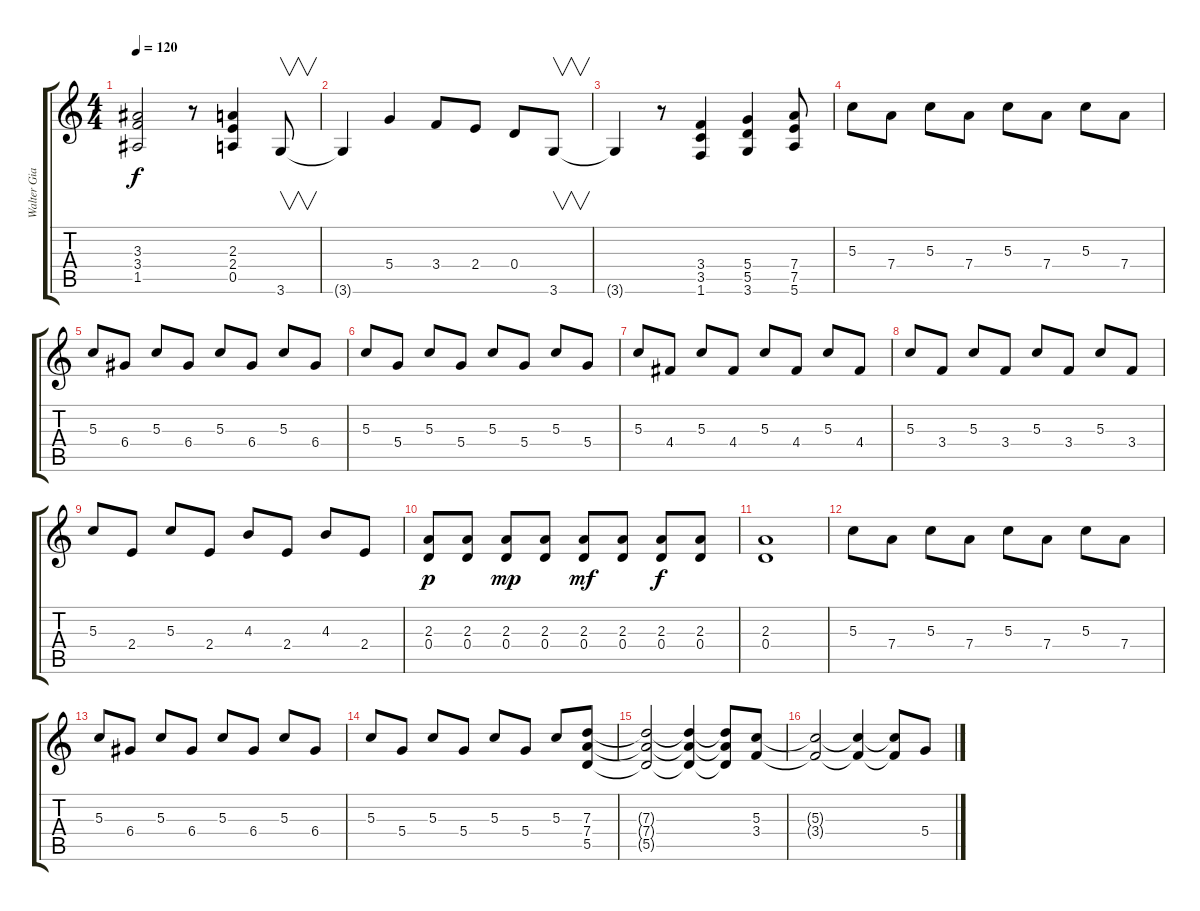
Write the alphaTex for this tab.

\track ("Walter Giardino" "Walter Gia") {instrument distortionguitar}
\staff {score tabs}
\tuning (E4 B3 G3 D3 A2 E2) {hide}
\ts (4 4)
\tempo 120
\clef g2
\ks c
(3.3{t} 3.4{t} 1.5{t}).2{dy f} r.8 (2.3 2.4 0.5).4 3.6.8{v} |
3.6{t}.4 5.4.4 3.4.8 2.4.8 0.4.8 3.6.8{v} |
3.6{t}.4 r.8 (3.4 3.5 1.6).4 (5.4 5.5 3.6).4 (7.4 7.5 5.6).8 |
5.3.8{volume 9} 7.4.8 5.3.8 7.4.8 5.3.8 7.4.8 5.3.8 7.4.8 |
5.3.8 6.4.8 5.3.8 6.4.8 5.3.8 6.4.8 5.3.8 6.4.8 |
5.3.8 5.4.8 5.3.8 5.4.8 5.3.8 5.4.8 5.3.8 5.4.8 |
5.3.8 4.4.8 5.3.8 4.4.8 5.3.8 4.4.8 5.3.8 4.4.8 |
5.3.8 3.4.8 5.3.8 3.4.8 5.3.8 3.4.8 5.3.8 3.4.8 |
5.3.8 2.4.8 5.3.8 2.4.8 4.3.8 2.4.8 4.3.8 2.4.8 |
(2.3 0.4).8{dy p} (2.3 0.4).8 (2.3 0.4).8{dy mp} (2.3 0.4).8 (2.3 0.4).8{dy mf} (2.3 0.4).8 (2.3 0.4).8{dy f} (2.3 0.4).8 |
(2.3 0.4).1 |
5.3.8{volume 10} 7.4.8 5.3.8 7.4.8 5.3.8 7.4.8 5.3.8 7.4.8 |
5.3.8 6.4.8 5.3.8 6.4.8 5.3.8 6.4.8 5.3.8 6.4.8 |
5.3.8 5.4.8 5.3.8 5.4.8 5.3.8 5.4.8 5.3.8 (7.3 7.4 5.5).8 |
(7.3{t} 7.4{t} 5.5{t}).2 (7.3{t} 7.4{t} 5.5{t}).4 (7.3{t} 7.4{t} 5.5{t}).8 (5.3 3.4).8 |
(5.3{t} 3.4{t}).2 (5.3{t} 3.4{t}).4 (5.3{t} 3.4{t}).8 5.4.8
